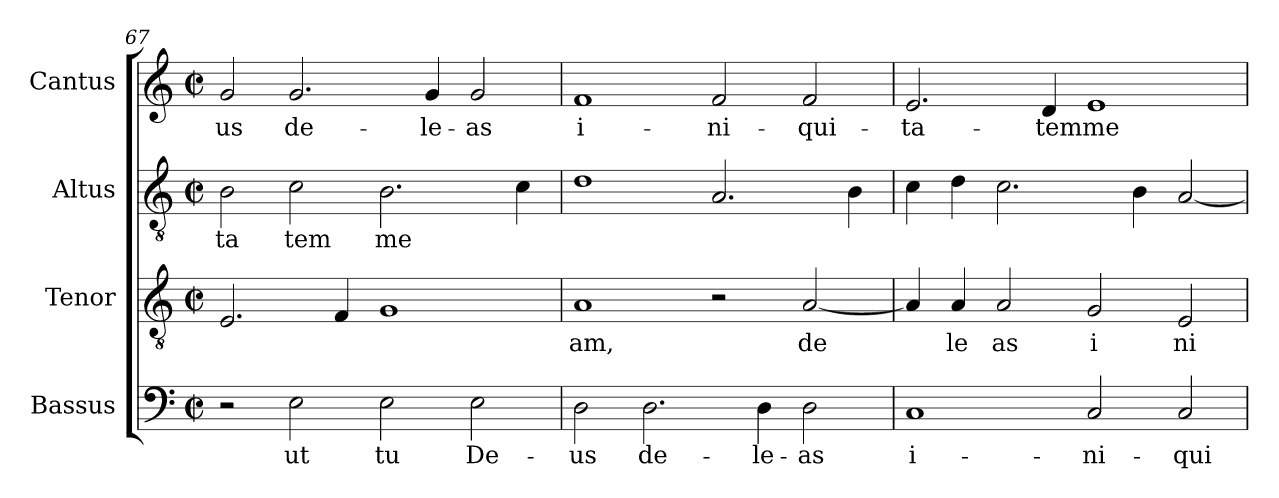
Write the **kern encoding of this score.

**kern	**text	**kern	**text	**kern	**text	**kern	**text
*part4	*part4	*part3	*part3	*part2	*part2	*part1	*part1
*staff4	*staff4	*staff3	*staff3	*staff2	*staff2	*staff1	*staff1
*I"Bassus	*	*I"Tenor	*	*I"Altus	*	*I"Cantus	*
*clefF4	*	*clefGv2	*	*clefGv2	*	*clefG2	*
*M2/2	*	*M2/2	*	*M2/2	*	*M2/2	*
*met(c|)	*	*met(c|)	*	*met(c|)	*	*met(c|)	*
=67	=67	=67	=67	=67	=67	=67	=67
!	!	!	!	!	!LO:LY:b:cj	!	!LO:LY:b:cj
2r	.	2.E/	.	2B\	ta	2g/	-us
!	!LO:LY:b:cj	!	!	!	!LO:LY:b:cj	!	!LO:LY:b:cj
2E\	ut	.	.	2c\	tem	2.g/	de-
.	.	4F/	.	.	.	.	.
!	!LO:LY:b:cj	!	!	!	!LO:LY:b	!	!
2E\	tu	1G	.	2.B\	me	.	.
!	!	!	!	!	!	!	!LO:LY:b:cj
.	.	.	.	.	.	4g/	-le-
!	!LO:LY:b:cj	!	!	!	!	!	!LO:LY:b:cj
2E\	De-	.	.	.	.	2g/	-as
.	.	.	.	4c\	.	.	.
=68	=68	=68	=68	=68	=68	=68	=68
!	!LO:LY:b:cj	!	!LO:LY:b:cj	!	!	!	!LO:LY:b:cj
2D\	-us	1A	am,	1d	.	1f	i-
!	!LO:LY:b:cj	!	!	!	!	!	!
2.D\	de-	.	.	.	.	.	.
!	!	!	!	!	!	!	!LO:LY:b:cj
.	.	2r	.	2.A/	.	2f/	-ni-
!	!LO:LY:b:cj	!	!	!	!	!	!
4D\	-le-	.	.	.	.	.	.
!	!LO:LY:b:cj	!	!LO:LY:b:cj	!	!	!	!LO:LY:b:cj
2D\	-as	[<2A/	de	.	.	2f/	-qui-
.	.	.	.	4B\	.	.	.
=69	=69	=69	=69	=69	=69	=69	=69
!	!LO:LY:b:cj	!	!	!	!	!	!LO:LY:b:cj
1C	i-	4A/]	.	4c\	.	2.e/	-ta-
!	!	!	!LO:LY:b:cj	!	!	!	!
.	.	4A/	le	4d\	.	.	.
!	!	!	!LO:LY:b:cj	!	!	!	!
.	.	2A/	as	2.c\	.	.	.
!	!	!	!	!	!	!	!LO:LY:b:cj
.	.	.	.	.	.	4d/	-tem
!	!LO:LY:b:cj	!	!LO:LY:b:cj	!	!	!	!LO:LY:b:cj
2C/	-ni-	2G/	i	.	.	1e	me-
.	.	.	.	4B\	.	.	.
!	!LO:LY:b:cj	!	!LO:LY:b:cj	!	!	!	!
2C/	-qui-	2E/	ni	[>2A/	.	.	.
=	=	=	=	=	=	=	=
*-	*-	*-	*-	*-	*-	*-	*-
